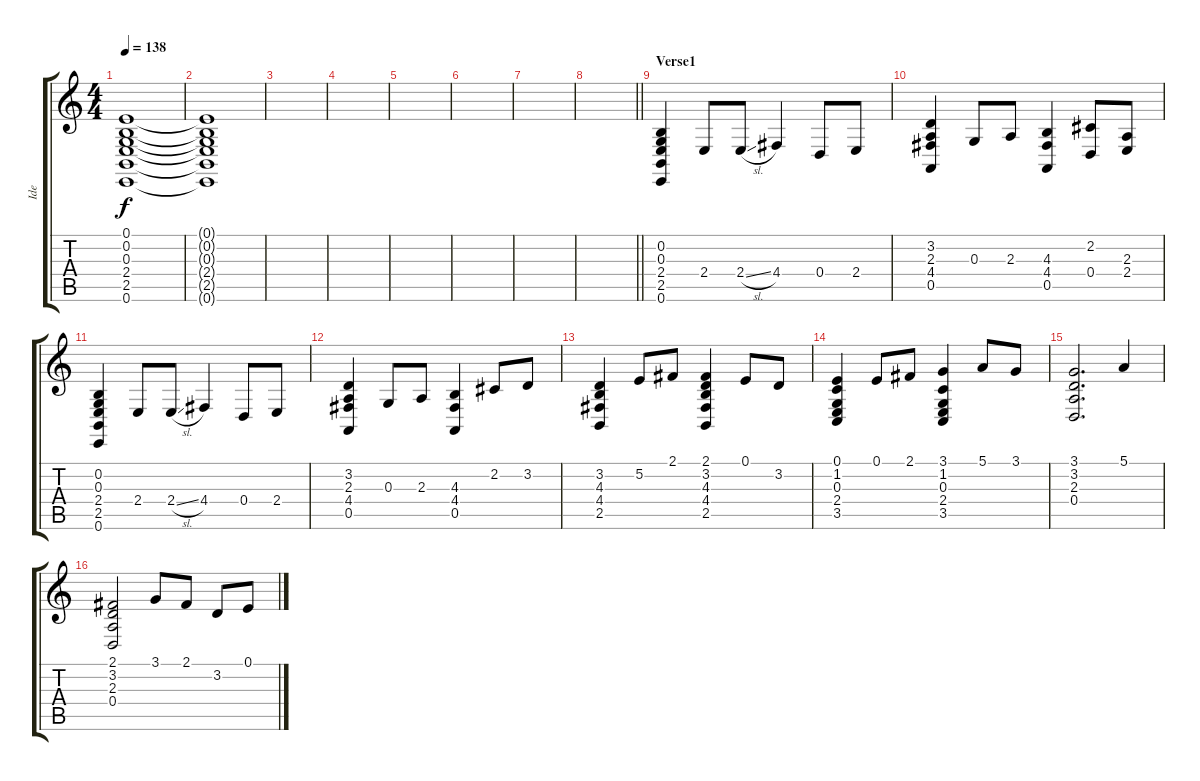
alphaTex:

\track ("Ide" "Ide") {instrument acousticgrandpiano}
\staff {score tabs}
\tuning (E4 B3 G3 D3 A2 E2) {hide}
\ts (4 4)
\tempo 138
\clef g2
\ks c
(0.1 0.2 0.3 2.4 2.5 0.6).1{dy f} |
(0.1{t} 0.2{t} 0.3{t} 2.4{t} 2.5{t} 0.6{t}).1 |
|
|
|
|
|
\barLineRight lightlight
|
\section ("" "Verse1")
(0.2 0.3 2.4 2.5 0.6).4 2.4.8 2.4{sl}.8 4.4.4 0.4.8 2.4.8 |
(3.2 2.3 4.4 0.5).4 0.3.8 2.3.8 (4.3 4.4 0.5).4 (2.2 0.4).8 (2.3 2.4).8 |
(0.2 0.3 2.4 2.5 0.6).4 2.4.8 2.4{sl}.8 4.4.4 0.4.8 2.4.8 |
(3.2 2.3 4.4 0.5).4 0.3.8 2.3.8 (4.3 4.4 0.5).4 2.2.8 3.2.8 |
(3.2 4.3 4.4 2.5).4 5.2.8 2.1.8 (2.1 3.2 4.3 4.4 2.5).4 0.1.8 3.2.8 |
(0.1 1.2 0.3 2.4 3.5).4 0.1.8 2.1.8 (3.1 1.2 0.3 2.4 3.5).4 5.1.8 3.1.8 |
(3.1 3.2 2.3 0.4).2{d} 5.1.4 |
(2.1 3.2 2.3 0.4).2 3.1.8 2.1.8 3.2.8 0.1.8
